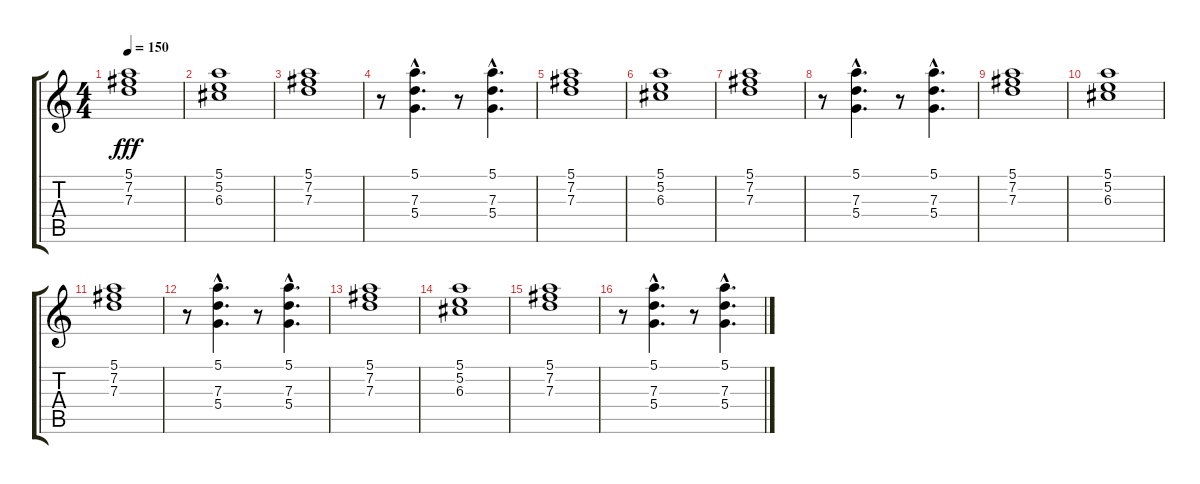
\track "" {instrument electricguitarmuted}
\staff {score tabs}
\tuning (E4 B3 G3 D3 A2 E2) {hide}
\ts (4 4)
\tempo 150
\clef g2
\ks c
(5.1 7.2 7.3).1{dy fff} |
(5.1 5.2 6.3).1 |
(5.1 7.2 7.3).1 |
r.8 (5.1{hac} 7.3{hac} 5.4{hac}).4{d} r.8 (5.1{hac} 7.3{hac} 5.4{hac}).4{d} |
(5.1 7.2 7.3).1 |
(5.1 5.2 6.3).1 |
(5.1 7.2 7.3).1 |
r.8 (5.1{hac} 7.3{hac} 5.4{hac}).4{d} r.8 (5.1{hac} 7.3{hac} 5.4{hac}).4{d} |
(5.1 7.2 7.3).1 |
(5.1 5.2 6.3).1 |
(5.1 7.2 7.3).1 |
r.8 (5.1{hac} 7.3{hac} 5.4{hac}).4{d} r.8 (5.1{hac} 7.3{hac} 5.4{hac}).4{d} |
(5.1 7.2 7.3).1 |
(5.1 5.2 6.3).1 |
(5.1 7.2 7.3).1 |
r.8 (5.1{hac} 7.3{hac} 5.4{hac}).4{d} r.8 (5.1{hac} 7.3{hac} 5.4{hac}).4{d}
